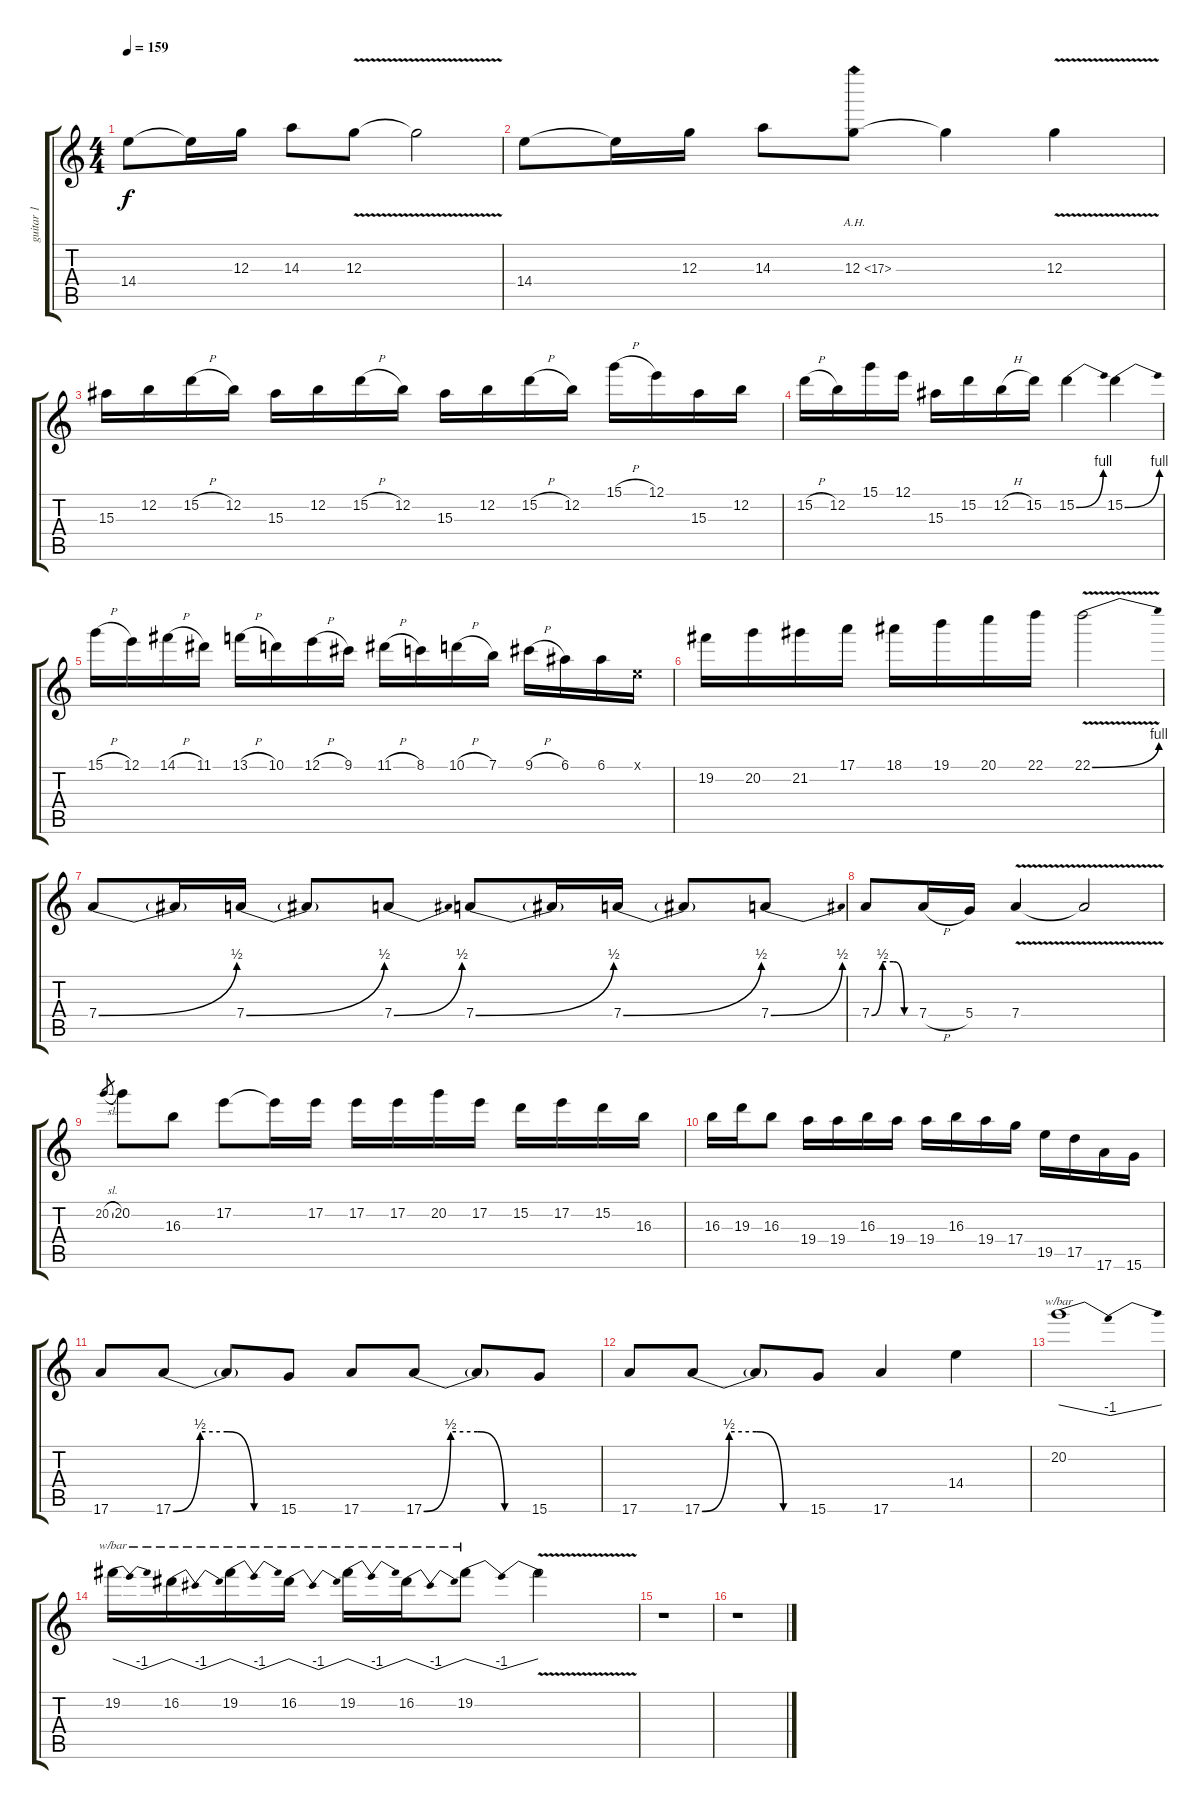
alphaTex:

\track ("guitar 1" "guitar 1") {instrument distortionguitar}
\staff {score tabs}
\tuning (E4 B3 G3 D3 A2 E2) {hide}
\ts (4 4)
\tempo 159
\clef g2
\ks c
14.4.8{dy f} 14.4{t}.16 12.3.16 14.3.8 12.3{v}.8 12.3{v t}.2 |
14.4.8 14.4{t}.16 12.3.16 14.3.8 12.3{ah 5}.8 12.3{t}.4 12.3{v}.4 |
15.3.16 12.2.16 15.2{h}.16 12.2.16 15.3.16 12.2.16 15.2{h}.16 12.2.16 15.3.16 12.2.16 15.2{h}.16 12.2.16 15.1{h}.16 12.1.16 15.3.16 12.2.16 |
15.2{h}.16 12.2.16 15.1.16 12.1.16 15.3.16 15.2.16 12.2{h}.16 15.2.16 15.2{be (bend 0 0 60 4)}.4 15.2{be (bend 0 0 60 4)}.4 |
15.1{h}.16 12.1.16 14.1{h}.16 11.1.16 13.1{h}.16 10.1.16 12.1{h}.16 9.1.16 11.1{h}.16 8.1.16 10.1{h}.16 7.1.16 9.1{h}.16 6.1.16 6.1.16 0.1{x}.16 |
19.2.16 20.2.16 21.2.16 17.1.16 18.1.16 19.1.16 20.1.16 22.1.16 22.1{be (bend 0 0 60 4) v}.2 |
7.4{be (bend 0 0 60 2)}.8 7.4{t}.16 7.4{be (bend 0 0 60 2)}.16 7.4{t}.8 7.4{be (bend 0 0 60 2)}.8 7.4{be (bend 0 0 60 2)}.8 7.4{t}.16 7.4{be (bend 0 0 60 2)}.16 7.4{t}.8 7.4{be (bend 0 0 60 2)}.8 |
7.4{be (custom 0 0 15 2 30 2 45 0 60 0)}.8 7.4{h}.16 5.4.16 7.4{v}.4 7.4{t}.2 |
20.2{sl}.8{gr} 20.2.8 16.3.8 17.2.8 17.2{t}.16 17.2.16 17.2.16 17.2.16 20.2.16 17.2.16 15.2.16 17.2.16 15.2.16 16.3.16 |
16.3.16 19.3.16 16.3.8 19.4.16 19.4.16 16.3.16 19.4.16 19.4.16 16.3.16 19.4.16 17.4.16 19.5.16 17.5.16 17.6.16 15.6.16 |
17.6.8 17.6{be (custom 0 0 15 2 30 2 45 0 60 0)}.8 17.6{t}.8 15.6.8 17.6.8 17.6{be (custom 0 0 15 2 30 2 45 0 60 0)}.8 17.6{t}.8 15.6.8 |
17.6.8 17.6{be (custom 0 0 15 2 30 2 45 0 60 0)}.8 17.6{t}.8 15.6.8 17.6.4 14.4.4 |
20.2.1{tbe (dip default 0 0 30 -4 60 0)} |
19.2.16{tbe (dip default 0 0 30 -4 60 0)} 16.2.16{tbe (dip default 0 0 30 -4 60 0)} 19.2.16{tbe (dip default 0 0 30 -4 60 0)} 16.2.16{tbe (dip default 0 0 30 -4 60 0)} 19.2.16{tbe (dip default 0 0 30 -4 60 0)} 16.2.16{tbe (dip default 0 0 30 -4 60 0)} 19.2.8{tbe (dip default 0 0 30 -4 60 0)} 19.2{v t}.2 |
r.1 |
r.1
